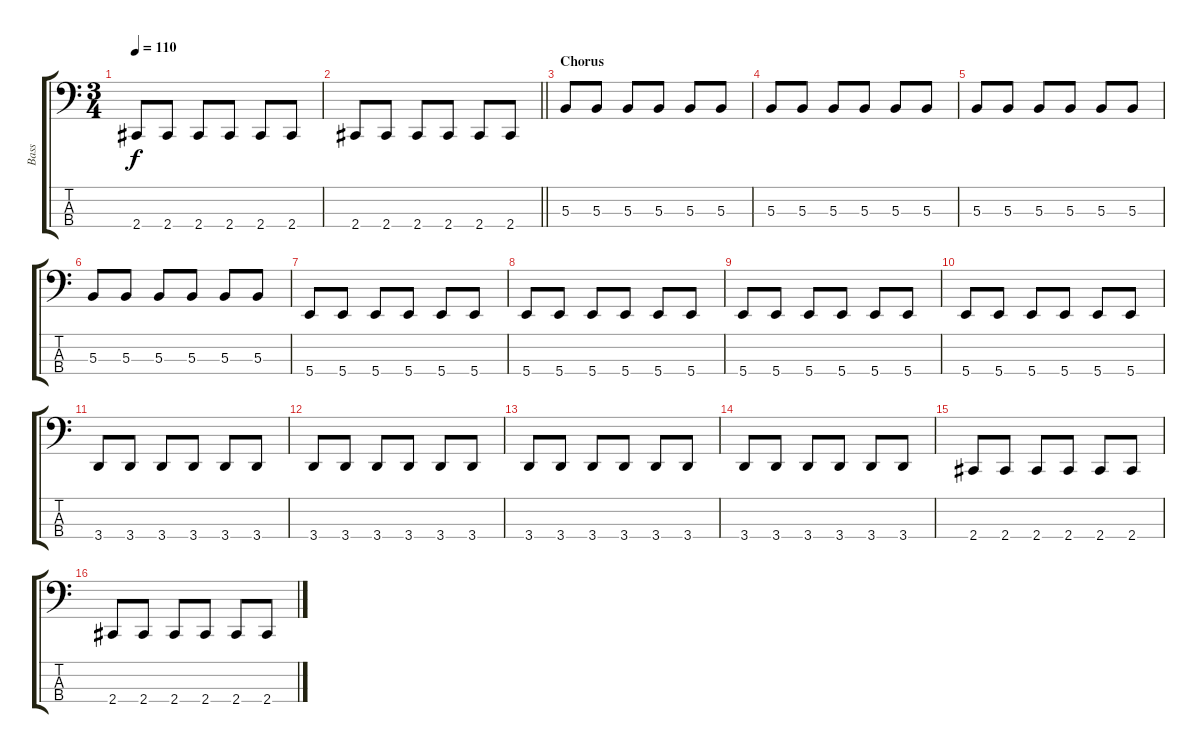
\track ("Bass" "Bass") {instrument electricbasspick}
\staff {score tabs}
\tuning (E2 B1 Gb1 B0) {hide}
\ts (3 4)
\tempo 110
\clef f4
\ks c
2.4.8{dy f} 2.4.8 2.4.8 2.4.8 2.4.8 2.4.8 |
\barLineRight lightlight
2.4.8 2.4.8 2.4.8 2.4.8 2.4.8 2.4.8 |
\section ("" "Chorus")
5.3.8 5.3.8 5.3.8 5.3.8 5.3.8 5.3.8 |
5.3.8 5.3.8 5.3.8 5.3.8 5.3.8 5.3.8 |
5.3.8 5.3.8 5.3.8 5.3.8 5.3.8 5.3.8 |
5.3.8 5.3.8 5.3.8 5.3.8 5.3.8 5.3.8 |
5.4.8 5.4.8 5.4.8 5.4.8 5.4.8 5.4.8 |
5.4.8 5.4.8 5.4.8 5.4.8 5.4.8 5.4.8 |
5.4.8 5.4.8 5.4.8 5.4.8 5.4.8 5.4.8 |
5.4.8 5.4.8 5.4.8 5.4.8 5.4.8 5.4.8 |
3.4.8 3.4.8 3.4.8 3.4.8 3.4.8 3.4.8 |
3.4.8 3.4.8 3.4.8 3.4.8 3.4.8 3.4.8 |
3.4.8 3.4.8 3.4.8 3.4.8 3.4.8 3.4.8 |
3.4.8 3.4.8 3.4.8 3.4.8 3.4.8 3.4.8 |
2.4.8 2.4.8 2.4.8 2.4.8 2.4.8 2.4.8 |
2.4.8 2.4.8 2.4.8 2.4.8 2.4.8 2.4.8
